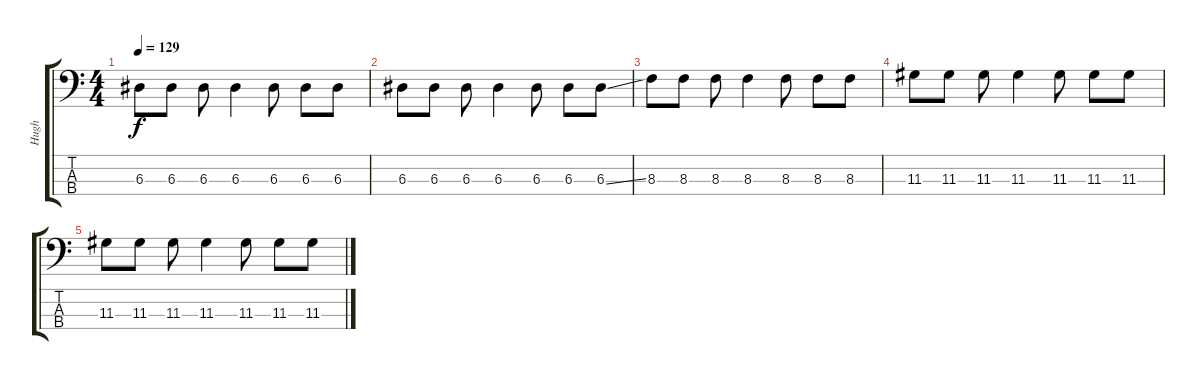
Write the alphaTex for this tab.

\track ("Hugh" "Hugh") {instrument electricbassfinger}
\staff {score tabs}
\tuning (G2 D2 A1 E1) {hide}
\ts (4 4)
\tempo 129
\clef f4
\ks c
6.3.8{dy f} 6.3.8 6.3.8 6.3.4 6.3.8 6.3.8 6.3.8 |
6.3.8 6.3.8 6.3.8 6.3.4 6.3.8 6.3.8 6.3{ss}.8 |
8.3.8 8.3.8 8.3.8 8.3.4 8.3.8 8.3.8 8.3.8 |
11.3.8 11.3.8 11.3.8 11.3.4 11.3.8 11.3.8 11.3.8 |
11.3.8 11.3.8 11.3.8 11.3.4 11.3.8 11.3.8 11.3.8
